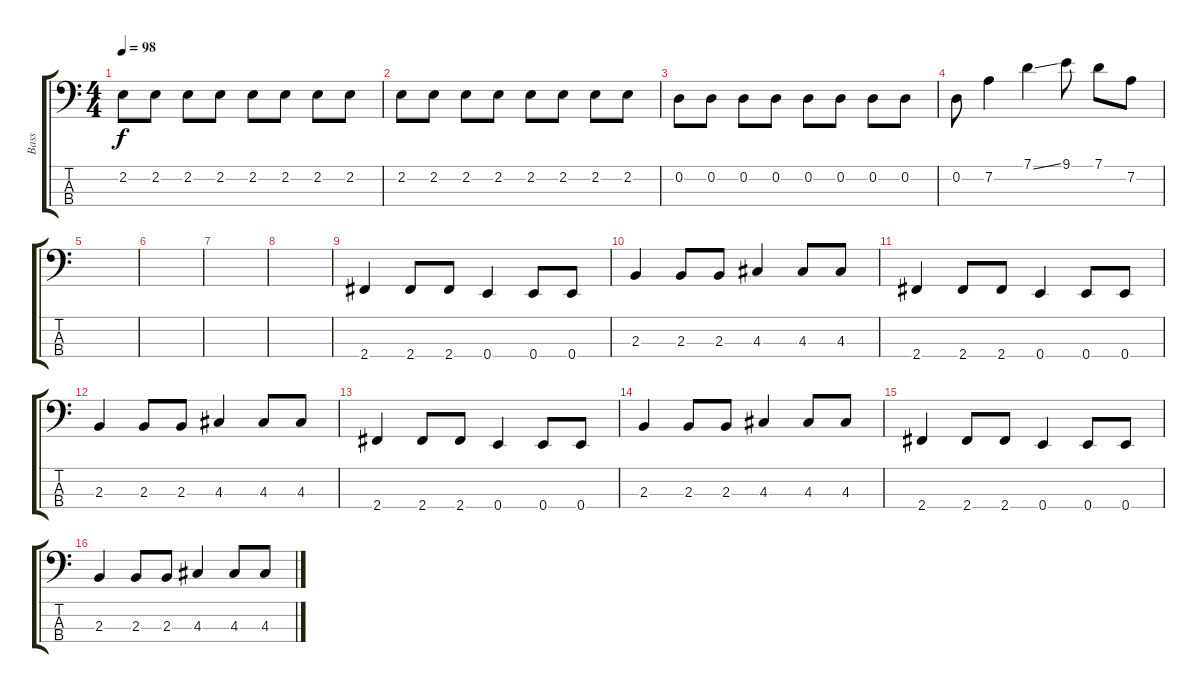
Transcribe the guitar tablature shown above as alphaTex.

\track ("Bass" "Bass") {instrument electricbassfinger}
\staff {score tabs}
\tuning (G2 D2 A1 E1) {hide}
\ts (4 4)
\tempo 98
\clef f4
\ks c
2.2.8{dy f} 2.2.8 2.2.8 2.2.8 2.2.8 2.2.8 2.2.8 2.2.8 |
2.2.8 2.2.8 2.2.8 2.2.8 2.2.8 2.2.8 2.2.8 2.2.8 |
0.2.8 0.2.8 0.2.8 0.2.8 0.2.8 0.2.8 0.2.8 0.2.8 |
0.2.8 7.2.4 7.1{ss}.4 9.1.8 7.1.8 7.2.8 |
|
|
|
|
2.4.4 2.4.8 2.4.8 0.4.4 0.4.8 0.4.8 |
2.3.4 2.3.8 2.3.8 4.3.4 4.3.8 4.3.8 |
2.4.4 2.4.8 2.4.8 0.4.4 0.4.8 0.4.8 |
2.3.4 2.3.8 2.3.8 4.3.4 4.3.8 4.3.8 |
2.4.4 2.4.8 2.4.8 0.4.4 0.4.8 0.4.8 |
2.3.4 2.3.8 2.3.8 4.3.4 4.3.8 4.3.8 |
2.4.4 2.4.8 2.4.8 0.4.4 0.4.8 0.4.8 |
2.3.4 2.3.8 2.3.8 4.3.4 4.3.8 4.3.8
